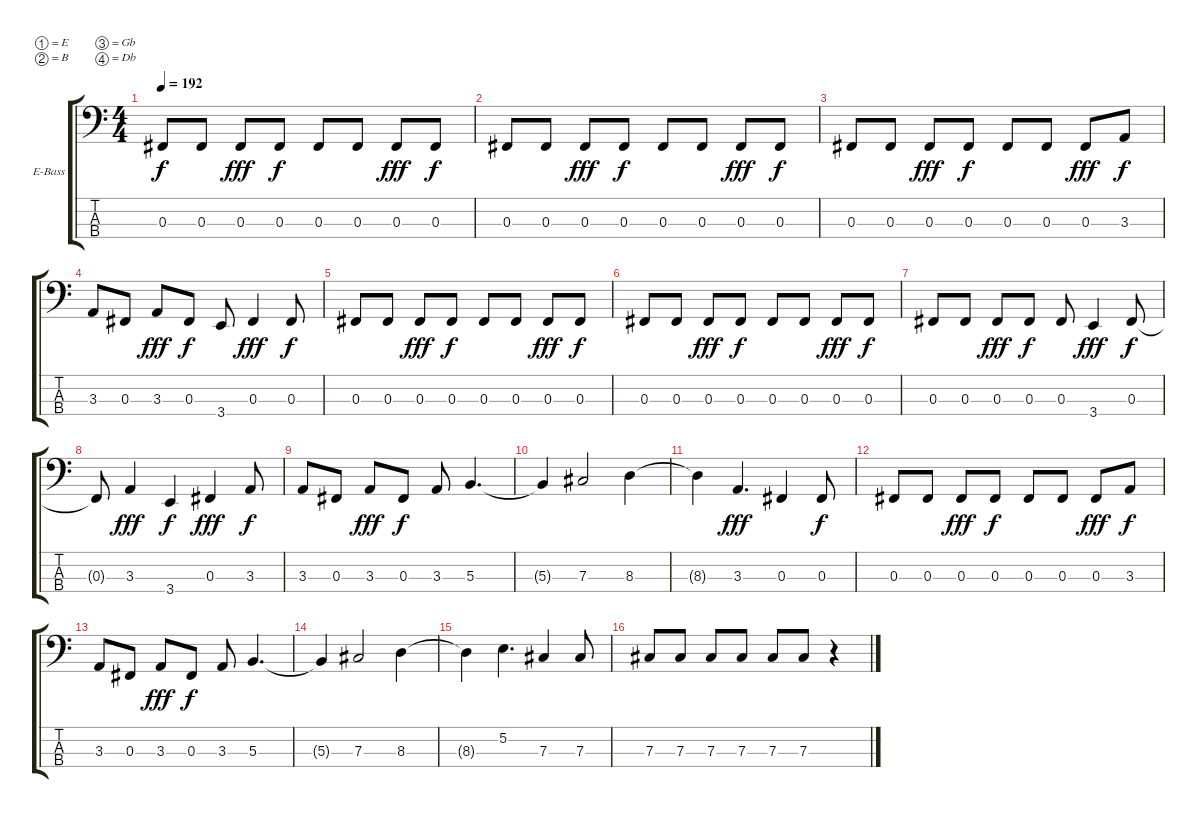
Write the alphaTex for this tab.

\bracketExtendMode groupsimilarinstruments
\firstSystemTrackNameOrientation horizontal
\otherSystemsTrackNameOrientation horizontal
\track ("Bass" "E-Bass") {instrument electricbasspick}
\staff {score tabs}
\tuning (E2 B1 Gb1 Db1)
\ts (4 4)
\tempo 192
\clef f4
\ks c
0.3.8{dy f} 0.3.8 0.3.8{dy fff} 0.3.8{dy f} 0.3.8 0.3.8 0.3.8{dy fff} 0.3.8{dy f} |
0.3.8 0.3.8 0.3.8{dy fff} 0.3.8{dy f} 0.3.8 0.3.8 0.3.8{dy fff} 0.3.8{dy f} |
0.3.8 0.3.8 0.3.8{dy fff} 0.3.8{dy f} 0.3.8 0.3.8 0.3.8{dy fff} 3.3.8{dy f} |
3.3.8 0.3.8 3.3.8{dy fff} 0.3.8{dy f} 3.4.8 0.3.4{dy fff} 0.3.8{dy f} |
0.3.8 0.3.8 0.3.8{dy fff} 0.3.8{dy f} 0.3.8 0.3.8 0.3.8{dy fff} 0.3.8{dy f} |
0.3.8 0.3.8 0.3.8{dy fff} 0.3.8{dy f} 0.3.8 0.3.8 0.3.8{dy fff} 0.3.8{dy f} |
0.3.8 0.3.8 0.3.8{dy fff} 0.3.8{dy f} 0.3.8 3.4.4{dy fff} 0.3.8{dy f} |
0.3{t}.8 3.3.4{dy fff} 3.4.4{dy f} 0.3.4{dy fff} 3.3.8{dy f} |
3.3.8 0.3.8 3.3.8{dy fff} 0.3.8{dy f} 3.3.8 5.3.4{d} |
5.3{t}.4 7.3.2 8.3.4 |
8.3{t}.4 3.3.4{d dy fff} 0.3.4 0.3.8{dy f} |
0.3.8 0.3.8 0.3.8{dy fff} 0.3.8{dy f} 0.3.8 0.3.8 0.3.8{dy fff} 3.3.8{dy f} |
3.3.8 0.3.8 3.3.8{dy fff} 0.3.8{dy f} 3.3.8 5.3.4{d} |
5.3{t}.4 7.3.2 8.3.4 |
8.3{t}.4 5.2.4{d} 7.3.4 7.3.8 |
7.3.8 7.3.8 7.3.8 7.3.8 7.3.8 7.3.8 r.4
